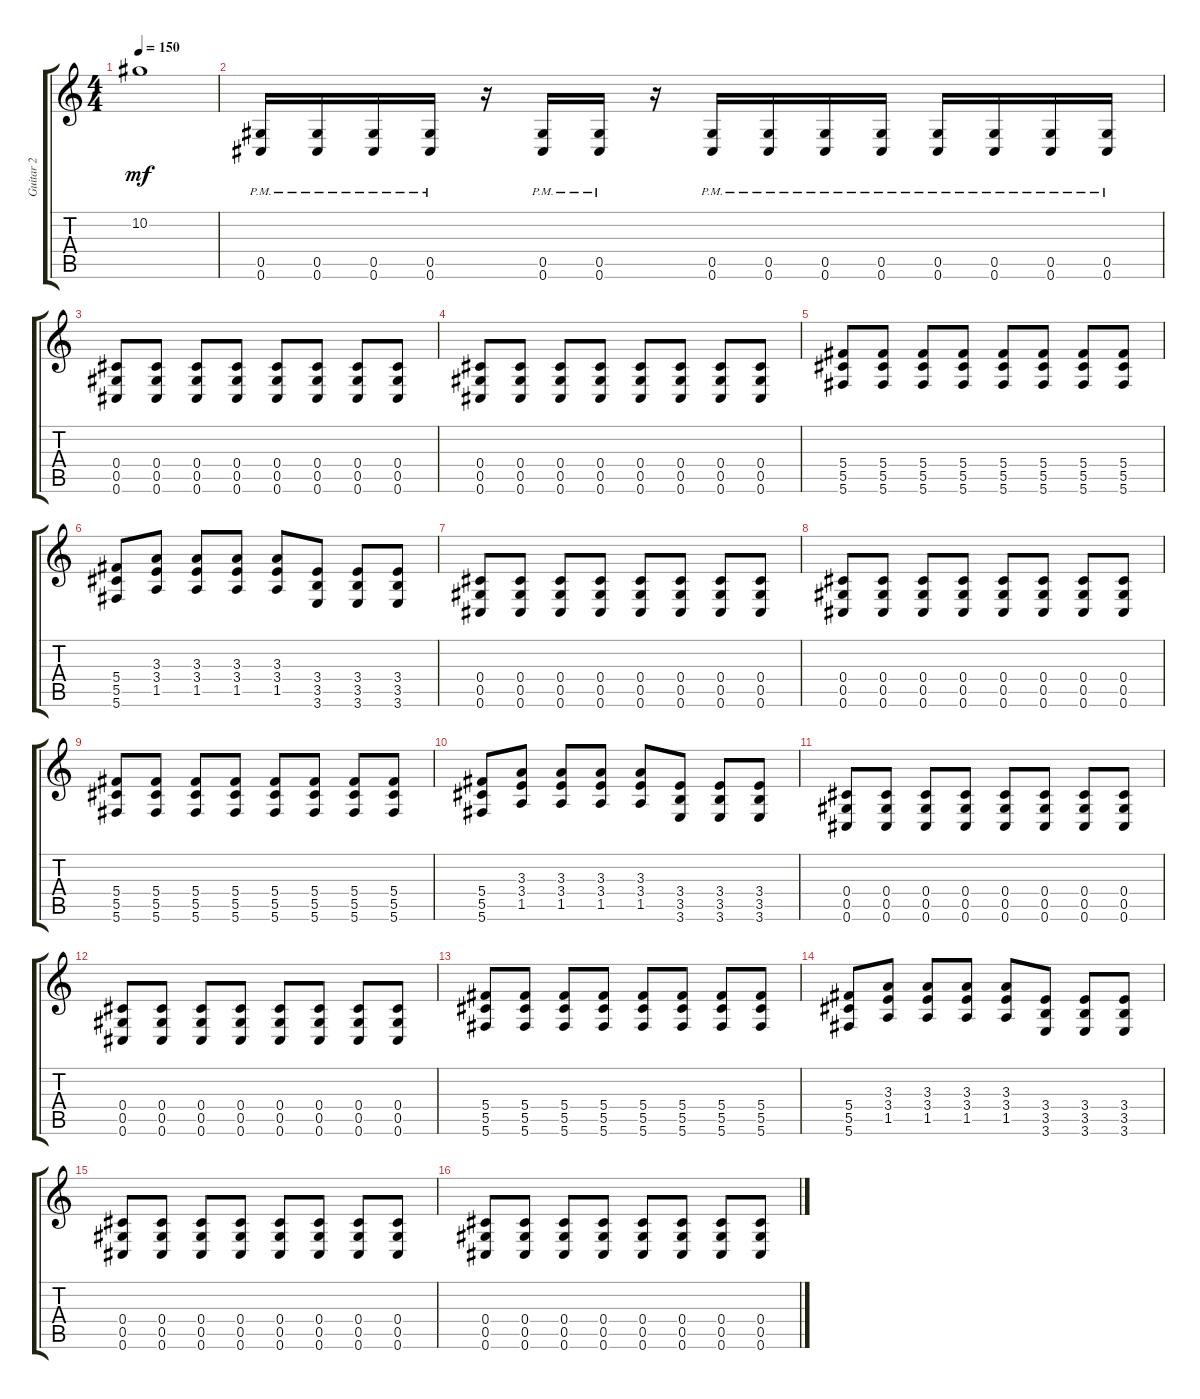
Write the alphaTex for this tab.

\track ("Guitar 2" "Guitar 2") {instrument distortionguitar}
\staff {score tabs}
\tuning (Eb4 Bb3 Gb3 Db3 Ab2 Db2) {hide}
\ts (4 4)
\tempo 150
\clef g2
\ks c
10.2.1{dy mf} |
(0.5{pm} 0.6{pm}).16 (0.5{pm} 0.6{pm}).16 (0.5{pm} 0.6{pm}).16 (0.5{pm} 0.6{pm}).16 r.16 (0.5{pm} 0.6{pm}).16 (0.5{pm} 0.6{pm}).16 r.16 (0.5{pm} 0.6{pm}).16 (0.5{pm} 0.6{pm}).16 (0.5{pm} 0.6{pm}).16 (0.5{pm} 0.6{pm}).16 (0.5{pm} 0.6{pm}).16 (0.5{pm} 0.6{pm}).16 (0.5{pm} 0.6{pm}).16 (0.5{pm} 0.6{pm}).16 |
(0.4 0.5 0.6).8 (0.4 0.5 0.6).8 (0.4 0.5 0.6).8 (0.4 0.5 0.6).8 (0.4 0.5 0.6).8 (0.4 0.5 0.6).8 (0.4 0.5 0.6).8 (0.4 0.5 0.6).8 |
(0.4 0.5 0.6).8 (0.4 0.5 0.6).8 (0.4 0.5 0.6).8 (0.4 0.5 0.6).8 (0.4 0.5 0.6).8 (0.4 0.5 0.6).8 (0.4 0.5 0.6).8 (0.4 0.5 0.6).8 |
(5.4 5.5 5.6).8 (5.4 5.5 5.6).8 (5.4 5.5 5.6).8 (5.4 5.5 5.6).8 (5.4 5.5 5.6).8 (5.4 5.5 5.6).8 (5.4 5.5 5.6).8 (5.4 5.5 5.6).8 |
(5.4 5.5 5.6).8 (3.3 3.4 1.5).8 (3.3 3.4 1.5).8 (3.3 3.4 1.5).8 (3.3 3.4 1.5).8 (3.4 3.5 3.6).8 (3.4 3.5 3.6).8 (3.4 3.5 3.6).8 |
(0.4 0.5 0.6).8 (0.4 0.5 0.6).8 (0.4 0.5 0.6).8 (0.4 0.5 0.6).8 (0.4 0.5 0.6).8 (0.4 0.5 0.6).8 (0.4 0.5 0.6).8 (0.4 0.5 0.6).8 |
(0.4 0.5 0.6).8 (0.4 0.5 0.6).8 (0.4 0.5 0.6).8 (0.4 0.5 0.6).8 (0.4 0.5 0.6).8 (0.4 0.5 0.6).8 (0.4 0.5 0.6).8 (0.4 0.5 0.6).8 |
(5.4 5.5 5.6).8 (5.4 5.5 5.6).8 (5.4 5.5 5.6).8 (5.4 5.5 5.6).8 (5.4 5.5 5.6).8 (5.4 5.5 5.6).8 (5.4 5.5 5.6).8 (5.4 5.5 5.6).8 |
(5.4 5.5 5.6).8 (3.3 3.4 1.5).8 (3.3 3.4 1.5).8 (3.3 3.4 1.5).8 (3.3 3.4 1.5).8 (3.4 3.5 3.6).8 (3.4 3.5 3.6).8 (3.4 3.5 3.6).8 |
(0.4 0.5 0.6).8 (0.4 0.5 0.6).8 (0.4 0.5 0.6).8 (0.4 0.5 0.6).8 (0.4 0.5 0.6).8 (0.4 0.5 0.6).8 (0.4 0.5 0.6).8 (0.4 0.5 0.6).8 |
(0.4 0.5 0.6).8 (0.4 0.5 0.6).8 (0.4 0.5 0.6).8 (0.4 0.5 0.6).8 (0.4 0.5 0.6).8 (0.4 0.5 0.6).8 (0.4 0.5 0.6).8 (0.4 0.5 0.6).8 |
(5.4 5.5 5.6).8 (5.4 5.5 5.6).8 (5.4 5.5 5.6).8 (5.4 5.5 5.6).8 (5.4 5.5 5.6).8 (5.4 5.5 5.6).8 (5.4 5.5 5.6).8 (5.4 5.5 5.6).8 |
(5.4 5.5 5.6).8 (3.3 3.4 1.5).8 (3.3 3.4 1.5).8 (3.3 3.4 1.5).8 (3.3 3.4 1.5).8 (3.4 3.5 3.6).8 (3.4 3.5 3.6).8 (3.4 3.5 3.6).8 |
(0.4 0.5 0.6).8 (0.4 0.5 0.6).8 (0.4 0.5 0.6).8 (0.4 0.5 0.6).8 (0.4 0.5 0.6).8 (0.4 0.5 0.6).8 (0.4 0.5 0.6).8 (0.4 0.5 0.6).8 |
(0.4 0.5 0.6).8 (0.4 0.5 0.6).8 (0.4 0.5 0.6).8 (0.4 0.5 0.6).8 (0.4 0.5 0.6).8 (0.4 0.5 0.6).8 (0.4 0.5 0.6).8 (0.4 0.5 0.6).8
